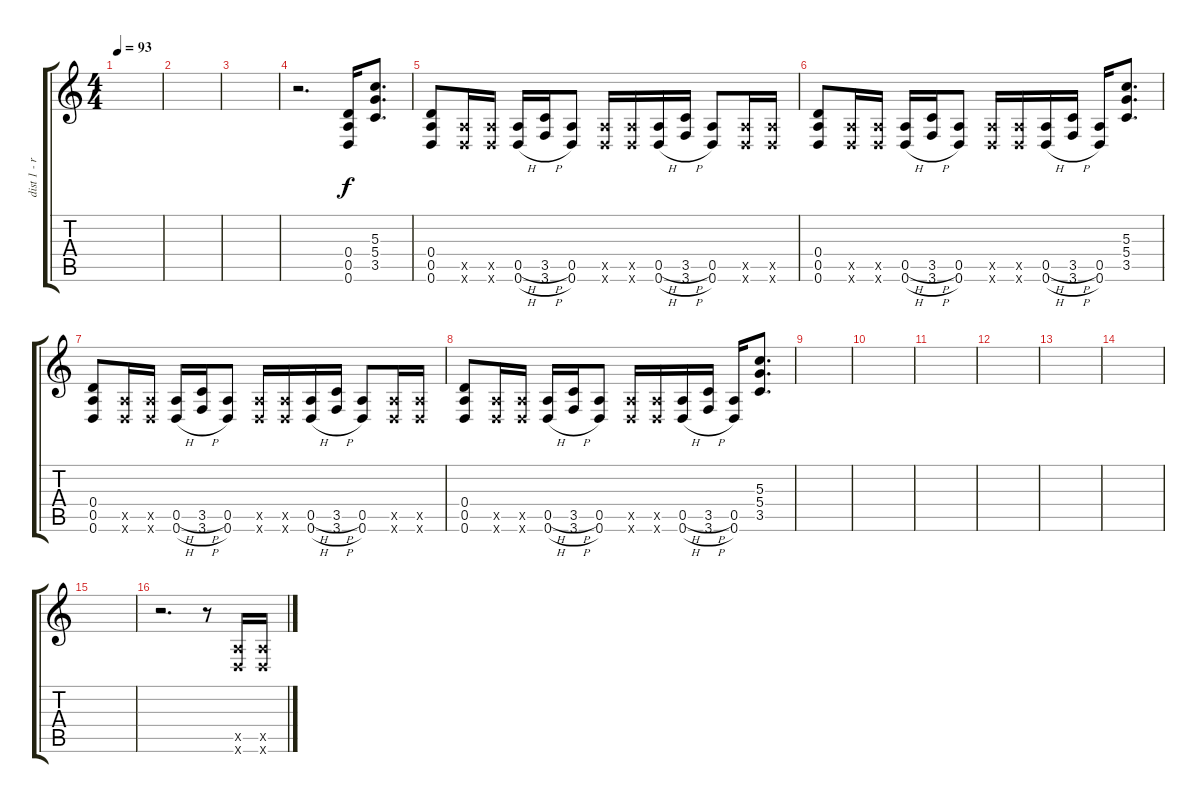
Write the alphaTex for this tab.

\track ("dist 1 - refren" "dist 1 - r") {instrument distortionguitar}
\staff {score tabs}
\tuning (E4 B3 G3 D3 A2 D2) {hide}
\ts (4 4)
\tempo 93
\clef g2
\ks c
|
|
|
r.2{d} (0.4 0.5 0.6).16 (5.3 5.4 3.5).8{d} |
(0.4 0.5 0.6).8 (0.5{x} 0.6{x}).16 (0.5{x} 0.6{x}).16 (0.5{h} 0.6{h}).16 (3.5{h} 3.6{h}).16 (0.5 0.6).8 (0.5{x} 0.6{x}).16 (0.5{x} 0.6{x}).16 (0.5{h} 0.6{h}).16 (3.5{h} 3.6{h}).16 (0.5 0.6).8 (0.5{x} 0.6{x}).16 (0.5{x} 0.6{x}).16 |
(0.4 0.5 0.6).8 (0.5{x} 0.6{x}).16 (0.5{x} 0.6{x}).16 (0.5{h} 0.6{h}).16 (3.5{h} 3.6{h}).16 (0.5 0.6).8 (0.5{x} 0.6{x}).16 (0.5{x} 0.6{x}).16 (0.5{h} 0.6{h}).16 (3.5{h} 3.6{h}).16 (0.5 0.6).16 (5.3 5.4 3.5).8{d} |
(0.4 0.5 0.6).8 (0.5{x} 0.6{x}).16 (0.5{x} 0.6{x}).16 (0.5{h} 0.6{h}).16 (3.5{h} 3.6{h}).16 (0.5 0.6).8 (0.5{x} 0.6{x}).16 (0.5{x} 0.6{x}).16 (0.5{h} 0.6{h}).16 (3.5{h} 3.6{h}).16 (0.5 0.6).8 (0.5{x} 0.6{x}).16 (0.5{x} 0.6{x}).16 |
(0.4 0.5 0.6).8 (0.5{x} 0.6{x}).16 (0.5{x} 0.6{x}).16 (0.5{h} 0.6{h}).16 (3.5{h} 3.6{h}).16 (0.5 0.6).8 (0.5{x} 0.6{x}).16 (0.5{x} 0.6{x}).16 (0.5{h} 0.6{h}).16 (3.5{h} 3.6{h}).16 (0.5 0.6).16 (5.3 5.4 3.5).8{d} |
|
|
|
|
|
|
|
r.2{d} r.8 (0.5{x} 0.6{x}).16 (0.5{x} 0.6{x}).16
